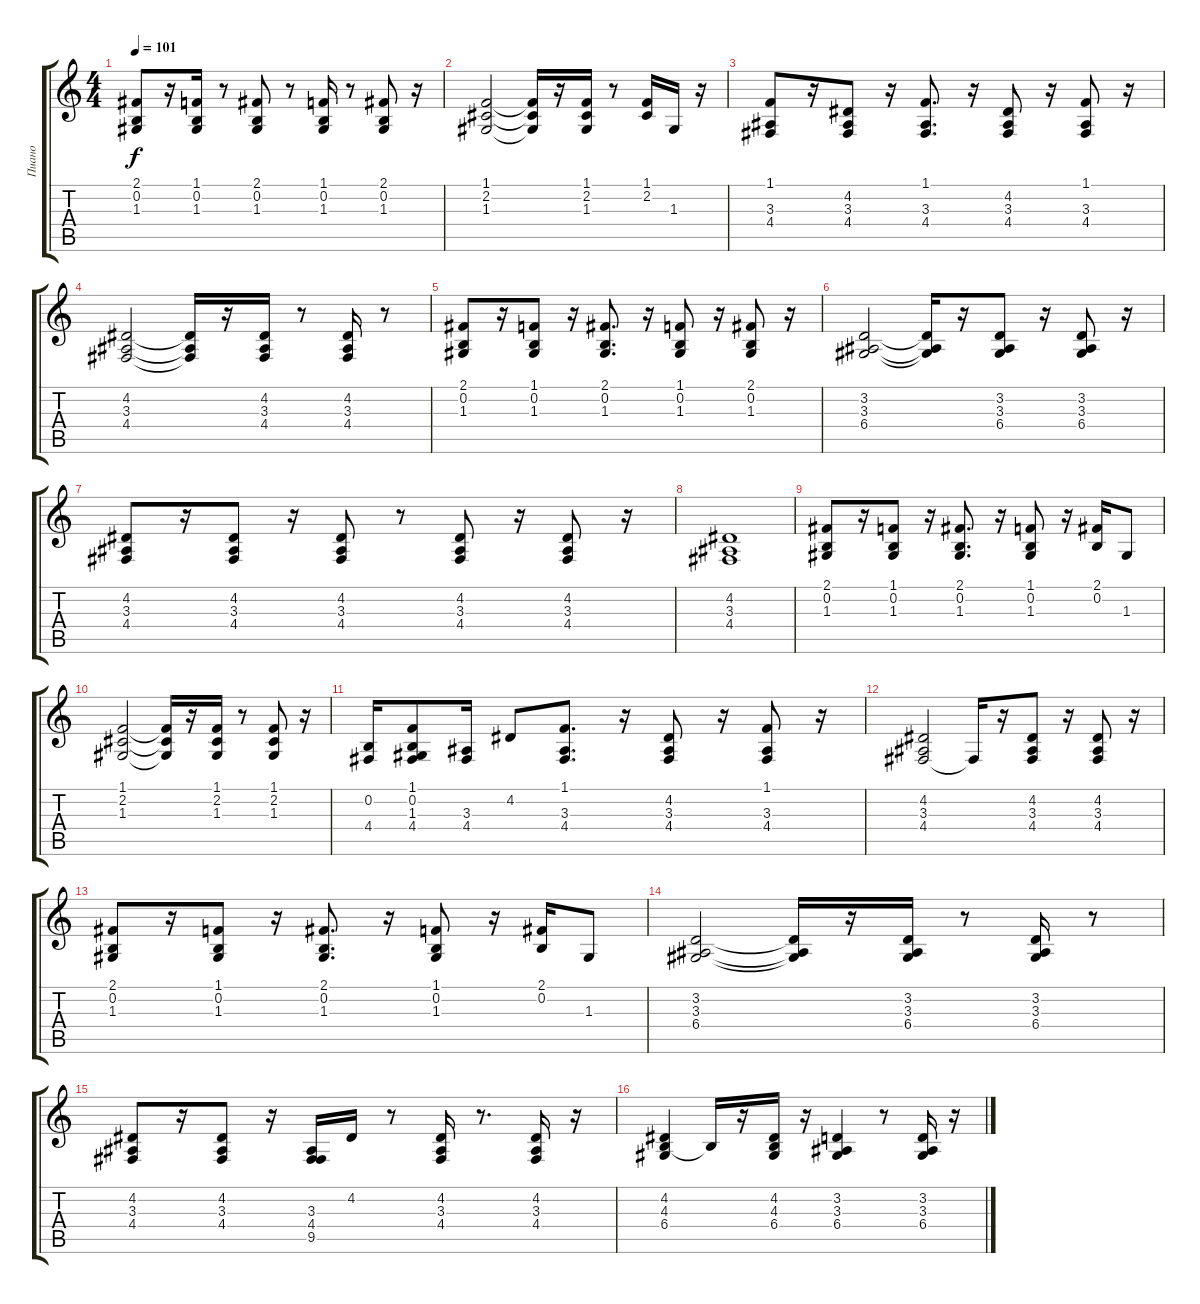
\track ("Пиано" "Пиано") {instrument electricpiano1}
\staff {score tabs}
\tuning (E4 B3 G3 D3 A2 E2) {hide}
\ts (4 4)
\tempo 101
\clef g2
\ks c
(2.1 0.2 1.3).8{dy f} r.16 (1.1 0.2 1.3).16 r.8 (2.1 0.2 1.3).8 r.8 (1.1 0.2 1.3).16 r.8 (2.1 0.2 1.3).8 r.16 |
(1.1 2.2 1.3).2 (1.1{t} 2.2{t} 1.3{t}).16 r.16 (1.1 2.2 1.3).16 r.8 (1.1 2.2).16 1.3.16 r.16 |
(1.1 3.3 4.4).8 r.16 (4.2 3.3 4.4).8 r.16 (1.1 3.3 4.4).8{d} r.16 (4.2 3.3 4.4).8 r.16 (1.1 3.3 4.4).8 r.16 |
(4.2 3.3 4.4).2 (4.2{t} 3.3{t} 4.4{t}).16 r.16 (4.2 3.3 4.4).16 r.8 (4.2 3.3 4.4).16 r.8 |
(2.1 0.2 1.3).8 r.16 (1.1 0.2 1.3).8 r.16 (2.1 0.2 1.3).8{d} r.16 (1.1 0.2 1.3).8 r.16 (2.1 0.2 1.3).8 r.16 |
(3.2 3.3 6.4).2 (3.2{t} 3.3{t} 6.4{t}).16 r.16 (3.2 3.3 6.4).8 r.16 (3.2 3.3 6.4).8 r.16 |
(4.2 3.3 4.4).8 r.16 (4.2 3.3 4.4).8 r.16 (4.2 3.3 4.4).8 r.8 (4.2 3.3 4.4).8 r.16 (4.2 3.3 4.4).8 r.16 |
(4.2 3.3 4.4).1 |
(2.1 0.2 1.3).8 r.16 (1.1 0.2 1.3).8 r.16 (2.1 0.2 1.3).8{d} r.16 (1.1 0.2 1.3).8 r.16 (2.1 0.2).16 1.3.8 |
(1.1 2.2 1.3).2 (1.1{t} 2.2{t} 1.3{t}).16 r.16 (1.1 2.2 1.3).16 r.8 (1.1 2.2 1.3).8 r.16 |
(0.2 4.4).16 (1.1 0.2 1.3 4.4).8 (3.3 4.4).16 4.2.8 (1.1 3.3 4.4).8{d} r.16 (4.2 3.3 4.4).8 r.16 (1.1 3.3 4.4).8 r.16 |
(4.2 3.3 4.4).2 4.4{t}.16 r.16 (4.2 3.3 4.4).8 r.16 (4.2 3.3 4.4).8 r.16 |
(2.1 0.2 1.3).8 r.16 (1.1 0.2 1.3).8 r.16 (2.1 0.2 1.3).8{d} r.16 (1.1 0.2 1.3).8 r.16 (2.1 0.2).16 1.3.8 |
(3.2 3.3 6.4).2 (3.2{t} 3.3{t} 6.4{t}).16 r.16 (3.2 3.3 6.4).16 r.8 (3.2 3.3 6.4).16 r.8 |
(4.2 3.3 4.4).8 r.16 (4.2 3.3 4.4).8 r.16 (3.3 4.4 9.5).16 4.2.16 r.8 (4.2 3.3 4.4).16 r.8{d} (4.2 3.3 4.4).16 r.16 |
(4.2 4.3 6.4).4 4.3{t}.16 r.16 (4.2 4.3 6.4).16 r.16 (3.2 3.3 6.4).4 r.8 (3.2 3.3 6.4).16 r.16
